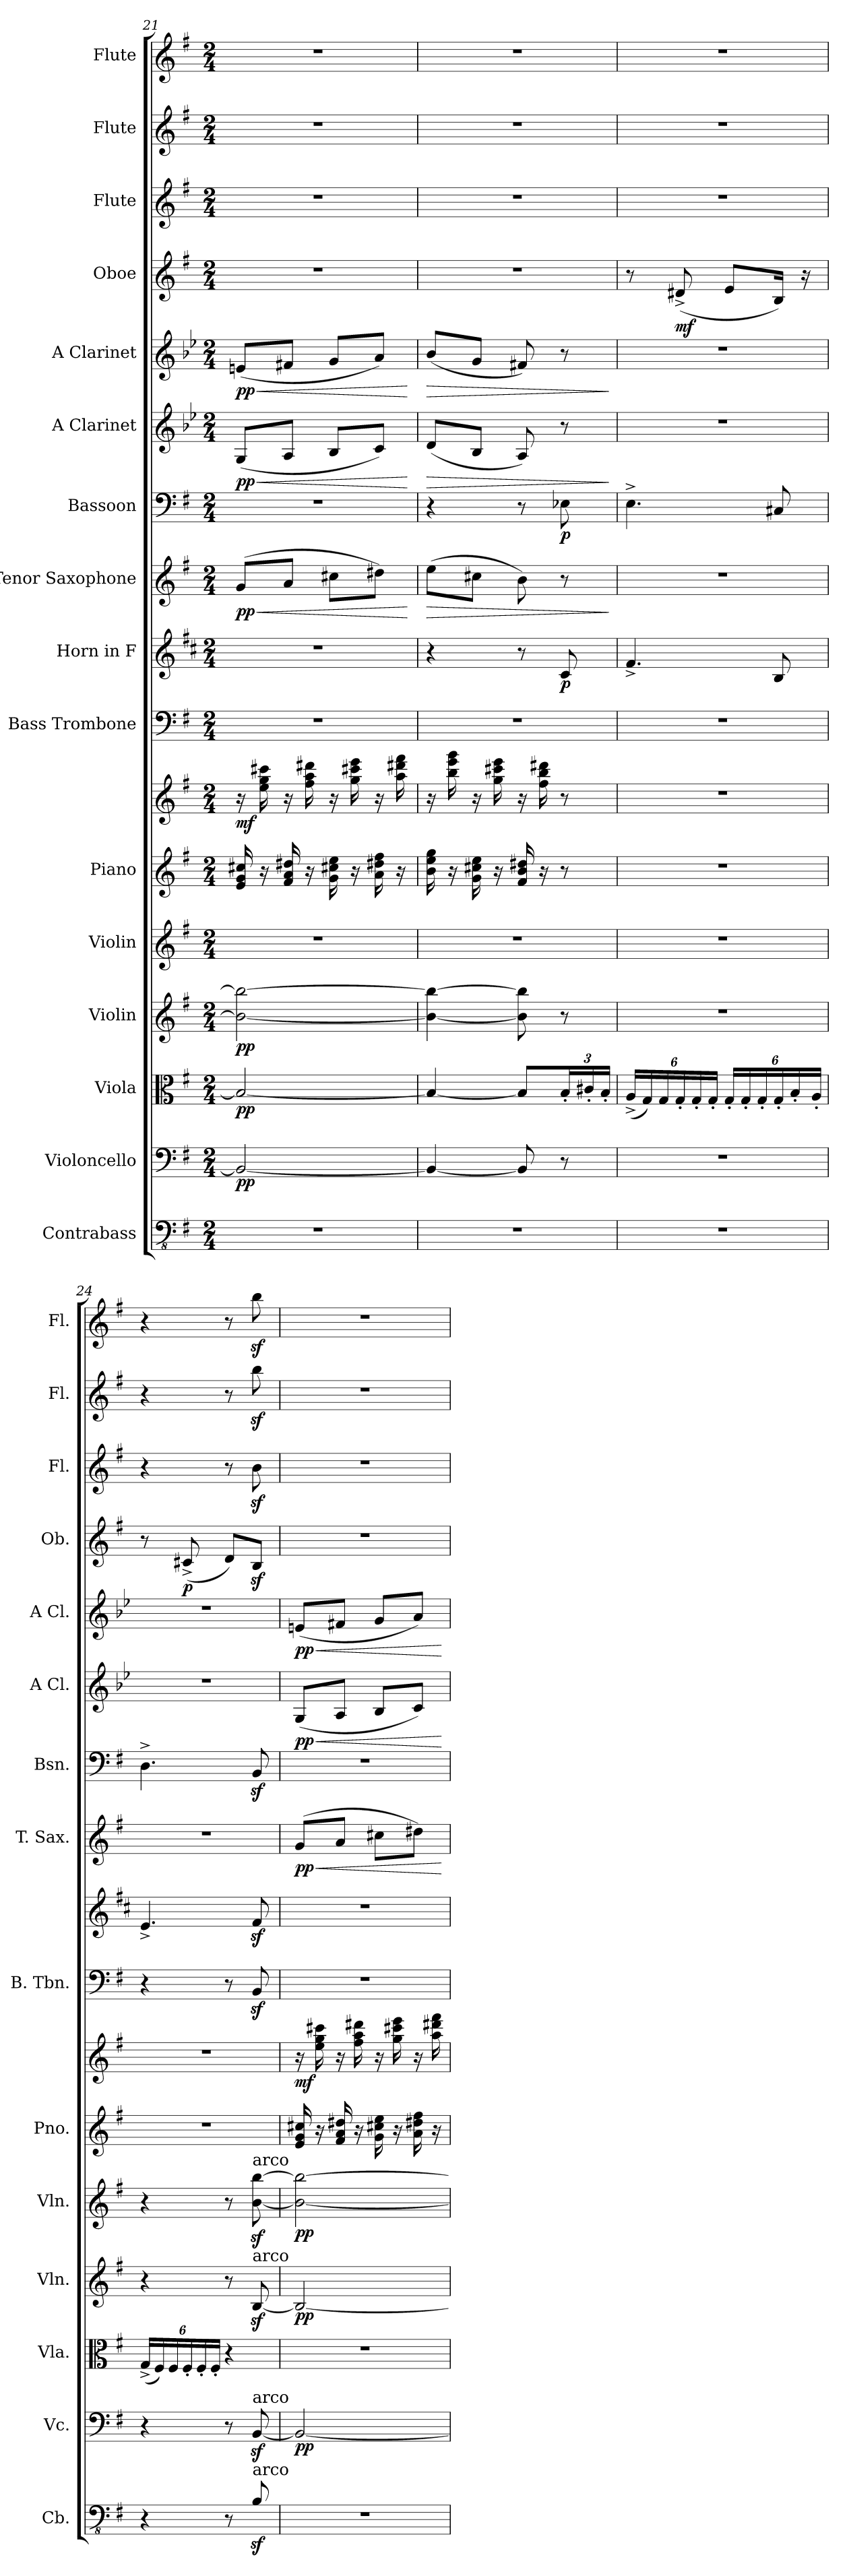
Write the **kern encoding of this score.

**kern	**kern	**dynam	**kern	**dynam	**kern	**dynam	**kern	**dynam	**kern	**kern	**dynam	**kern	**kern	**dynam	**kern	**dynam	**kern	**dynam	**kern	**dynam	**kern	**dynam	**kern	**dynam	**kern	**kern	**kern
*part16	*part15	*part15	*part14	*part14	*part13	*part13	*part12	*part12	*part11	*part11	*part11	*part10	*part9	*part9	*part8	*part8	*part7	*part7	*part6	*part6	*part5	*part5	*part4	*part4	*part3	*part2	*part1
*staff17	*staff16	*staff16	*staff15	*staff15	*staff14	*staff14	*staff13	*staff13	*staff12	*staff11	*staff11/12	*staff10	*staff9	*staff9	*staff8	*staff8	*staff7	*staff7	*staff6	*staff6	*staff5	*staff5	*staff4	*staff4	*staff3	*staff2	*staff1
*I"Contrabass	*I"Violoncello	*	*I"Viola	*	*I"Violin	*	*I"Violin	*	*I"Piano	*	*	*I"Bass Trombone	*I"Horn in F	*	*I"Tenor Saxophone	*	*I"Bassoon	*	*I"A Clarinet	*	*I"A Clarinet	*	*I"Oboe	*	*I"Flute	*I"Flute	*I"Flute
*I'Cb.	*I'Vc.	*	*I'Vla.	*	*I'Vln.	*	*I'Vln.	*	*I'Pno.	*	*	*I'B. Tbn.	*	*	*I'T. Sax.	*	*I'Bsn.	*	*I'A Cl.	*	*I'A Cl.	*	*I'Ob.	*	*I'Fl.	*I'Fl.	*I'Fl.
!!LO:PB:g=z
*clefFv4	*clefF4	*	*clefC3	*	*clefG2	*	*clefG2	*	*clefG2	*clefG2	*	*clefF4	*clefG2	*	*clefG2	*	*clefF4	*	*clefG2	*	*clefG2	*	*clefG2	*	*clefG2	*clefG2	*clefG2
*ITrd7c12	*	*	*	*	*	*	*	*	*	*	*	*	*ITrd4c7	*	*ITrd8c14	*	*	*	*ITrd2c3	*	*ITrd2c3	*	*	*	*	*	*
*k[f#]	*k[f#]	*	*k[f#]	*	*k[f#]	*	*k[f#]	*	*k[f#]	*k[f#]	*	*k[f#]	*k[f#]	*	*k[f#]	*	*k[f#]	*	*k[f#]	*	*k[f#]	*	*k[f#]	*	*k[f#]	*k[f#]	*k[f#]
*M2/4	*M2/4	*	*M2/4	*	*M2/4	*	*M2/4	*	*M2/4	*M2/4	*	*M2/4	*M2/4	*	*M2/4	*	*M2/4	*	*M2/4	*	*M2/4	*	*M2/4	*	*M2/4	*M2/4	*M2/4
=21	=21	=21	=21	=21	=21	=21	=21	=21	=21	=21	=21	=21	=21	=21	=21	=21	=21	=21	=21	=21	=21	=21	=21	=21	=21	=21	=21
!	!	!LO:DY:b	!	!LO:DY:b	!	!LO:DY:b	!	!	!	!	!LO:DY:b	!	!	!	!	!LO:HP:b	!	!	!	!LO:HP:b	!	!LO:HP:b	!	!	!	!	!
!	!	!	!	!	!	!	!	!	!	!	!	!	!	!	!	!LO:DY:n=1:b	!	!	!	!LO:DY:n=1:b	!	!LO:DY:n=1:b	!	!	!	!	!
2r	2BB/_	pp	2B/_	pp	2b\_ 2bb\_	pp	2r	.	16e/ 16g/ 16cc#X/	16r	mf	2r	2r	.	(8G/L	< pp	2r	.	(8E/L	< pp	(8c#X/L	< pp	2r	.	2r	2r	2r
.	.	.	.	.	.	.	.	.	16r	16ee\ 16gg\ 16ccc#X\	.	.	.	.	.	.	.	.	.	.	.	.	.	.	.	.	.
.	.	.	.	.	.	.	.	.	16f#/ 16a/ 16dd#X/	16r	.	.	.	.	8A/J	.	.	.	8F#/J	.	8d#X/J	.	.	.	.	.	.
.	.	.	.	.	.	.	.	.	16r	16ff#\ 16aa\ 16ddd#X\	.	.	.	.	.	.	.	.	.	.	.	.	.	.	.	.	.
.	.	.	.	.	.	.	.	.	16g\ 16cc#X\ 16ee\	16r	.	.	.	.	8c#X\L	.	.	.	8G/L	.	8e/L	.	.	.	.	.	.
.	.	.	.	.	.	.	.	.	16r	16gg\ 16ccc#X\ 16eee\	.	.	.	.	.	.	.	.	.	.	.	.	.	.	.	.	.
.	.	.	.	.	.	.	.	.	16a\ 16dd#X\ 16ff#\	16r	.	.	.	.	8d#X\J)	.	.	.	8A/J)	.	8f#/J)	.	.	.	.	.	.
.	.	.	.	.	.	.	.	.	16r	16aa\ 16ddd#X\ 16fff#\	.	.	.	.	.	.	.	.	.	.	.	.	.	.	.	.	.
.	.	.	.	.	.	.	.	.	.	.	.	.	.	.	.	[	.	.	.	[	.	[	.	.	.	.	.
=22	=22	=22	=22	=22	=22	=22	=22	=22	=22	=22	=22	=22	=22	=22	=22	=22	=22	=22	=22	=22	=22	=22	=22	=22	=22	=22	=22
!	!	!	!	!	!	!	!	!	!	!	!	!	!	!	!	!LO:HP:b	!	!	!	!LO:HP:b	!	!LO:HP:b	!	!	!	!	!
2r	4BB/_	.	4B/_	.	4b\_ 4bb\_	.	2r	.	16b\ 16ee\ 16gg\	16r	.	2r	4r	.	(8e\L	>	4r	.	(8B/L	>	(8g/L	>	2r	.	2r	2r	2r
.	.	.	.	.	.	.	.	.	16r	16bb\ 16eee\ 16ggg\	.	.	.	.	.	.	.	.	.	.	.	.	.	.	.	.	.
.	.	.	.	.	.	.	.	.	16g\ 16cc#X\ 16ee\	16r	.	.	.	.	8c#X\J	.	.	.	8G/J	.	8e/J	.	.	.	.	.	.
.	.	.	.	.	.	.	.	.	16r	16gg\ 16ccc#X\ 16eee\	.	.	.	.	.	.	.	.	.	.	.	.	.	.	.	.	.
.	8BB/]	.	8B/L]	.	8b\] 8bb\]	.	.	.	16f#/ 16b/ 16dd#X/	16r	.	.	8r	.	8B\)	.	8r	.	8F#/)	.	8d#X/)	.	.	.	.	.	.
.	.	.	.	.	.	.	.	.	16r	16ff#\ 16bb\ 16ddd#X\	.	.	.	.	.	.	.	.	.	.	.	.	.	.	.	.	.
*	*	*	*Xbrackettup	*	*	*	*	*	*	*	*	*	*	*	*	*	*	*	*	*	*	*	*	*	*	*	*
!	!	!	!	!	!	!	!	!	!	!	!	!	!	!LO:DY:b	!	!	!	!LO:DY:b	!	!	!	!	!	!	!	!	!
.	8r	.	24B'/L	.	8r	.	.	.	8r	8r	.	.	8F#/	p	8r	.	8E-X\	p	8r	.	8r	.	.	.	.	.	.
.	.	.	24c#X'/	.	.	.	.	.	.	.	.	.	.	.	.	.	.	.	.	.	.	.	.	.	.	.	.
.	.	.	24B'/JJ	.	.	.	.	.	.	.	.	.	.	.	.	.	.	.	.	.	.	.	.	.	.	.	.
.	.	.	.	.	.	.	.	.	.	.	.	.	.	.	.	]	.	.	.	]	.	]	.	.	.	.	.
=23	=23	=23	=23	=23	=23	=23	=23	=23	=23	=23	=23	=23	=23	=23	=23	=23	=23	=23	=23	=23	=23	=23	=23	=23	=23	=23	=23
2r	2r	.	(24A^/LL	.	2r	.	2r	.	2r	2r	.	2r	4.B^/	.	2r	.	4.E^\	.	2r	.	2r	.	8r	.	2r	2r	2r
.	.	.	24G/)	.	.	.	.	.	.	.	.	.	.	.	.	.	.	.	.	.	.	.	.	.	.	.	.
.	.	.	24G/	.	.	.	.	.	.	.	.	.	.	.	.	.	.	.	.	.	.	.	.	.	.	.	.
!	!	!	!	!	!	!	!	!	!	!	!	!	!	!	!	!	!	!	!	!	!	!	!	!LO:DY:b	!	!	!
.	.	.	24G'/	.	.	.	.	.	.	.	.	.	.	.	.	.	.	.	.	.	.	.	(8d#X^/	mf	.	.	.
.	.	.	24G'/	.	.	.	.	.	.	.	.	.	.	.	.	.	.	.	.	.	.	.	.	.	.	.	.
.	.	.	24G'/JJ	.	.	.	.	.	.	.	.	.	.	.	.	.	.	.	.	.	.	.	.	.	.	.	.
.	.	.	24G'/LL	.	.	.	.	.	.	.	.	.	.	.	.	.	.	.	.	.	.	.	8e/L	.	.	.	.
.	.	.	24G'/	.	.	.	.	.	.	.	.	.	.	.	.	.	.	.	.	.	.	.	.	.	.	.	.
.	.	.	24G'/	.	.	.	.	.	.	.	.	.	.	.	.	.	.	.	.	.	.	.	.	.	.	.	.
.	.	.	24G'/	.	.	.	.	.	.	.	.	.	8E/	.	.	.	8C#X/	.	.	.	.	.	16B/Jk)	.	.	.	.
.	.	.	24B'/	.	.	.	.	.	.	.	.	.	.	.	.	.	.	.	.	.	.	.	.	.	.	.	.
.	.	.	.	.	.	.	.	.	.	.	.	.	.	.	.	.	.	.	.	.	.	.	16r	.	.	.	.
.	.	.	24A'/JJ	.	.	.	.	.	.	.	.	.	.	.	.	.	.	.	.	.	.	.	.	.	.	.	.
=24	=24	=24	=24	=24	=24	=24	=24	=24	=24	=24	=24	=24	=24	=24	=24	=24	=24	=24	=24	=24	=24	=24	=24	=24	=24	=24	=24
4r	4r	.	(24G^/LL	.	4r	.	4r	.	2r	2r	.	4r	4.A^/	.	2r	.	4.D^\	.	2r	.	2r	.	8r	.	4r	4r	4r
.	.	.	24F#/)	.	.	.	.	.	.	.	.	.	.	.	.	.	.	.	.	.	.	.	.	.	.	.	.
.	.	.	24F#/	.	.	.	.	.	.	.	.	.	.	.	.	.	.	.	.	.	.	.	.	.	.	.	.
!	!	!	!	!	!	!	!	!	!	!	!	!	!	!	!	!	!	!	!	!	!	!	!	!LO:DY:b	!	!	!
.	.	.	24F#'/	.	.	.	.	.	.	.	.	.	.	.	.	.	.	.	.	.	.	.	(8c#X^/	p	.	.	.
.	.	.	24F#'/	.	.	.	.	.	.	.	.	.	.	.	.	.	.	.	.	.	.	.	.	.	.	.	.
.	.	.	24F#'/JJ	.	.	.	.	.	.	.	.	.	.	.	.	.	.	.	.	.	.	.	.	.	.	.	.
8r	8r	.	4r	.	8r	.	8r	.	.	.	.	8r	.	.	.	.	.	.	.	.	.	.	8d/L)	.	8r	8r	8r
!	!	!	!	!	!	!	!LO:TX:a:t=arco	!	!	!	!	!	!	!	!	!	!	!	!	!	!	!	!	!	!	!	!
!	!	!	!	!	!LO:TX:a:t=arco	!	!	!	!	!	!	!	!	!	!	!	!	!	!	!	!	!	!	!	!	!	!
!	!LO:TX:a:t=arco	!	!	!	!	!	!	!	!	!	!	!	!	!	!	!	!	!	!	!	!	!	!	!	!	!	!
!LO:TX:a:t=arco	!	!	!	!	!	!	!	!	!	!	!	!	!	!	!	!	!	!	!	!	!	!	!	!	!	!	!
8BBBz</	[8BBz</	.	.	.	[8Bz</	.	[8b\z< [8bb\z<	.	.	.	.	8BBz</	8Bz</	.	.	.	8BBz</	.	.	.	.	.	8Bz</J	.	8bz<\	8bbz<\	8bbz<\
!!LO:PB:g=z
=25	=25	=25	=25	=25	=25	=25	=25	=25	=25	=25	=25	=25	=25	=25	=25	=25	=25	=25	=25	=25	=25	=25	=25	=25	=25	=25	=25
!	!	!LO:DY:b	!	!	!	!LO:DY:b	!	!LO:DY:b	!	!	!LO:DY:b	!	!	!	!	!LO:HP:b	!	!	!	!LO:HP:b	!	!LO:HP:b	!	!	!	!	!
!	!	!	!	!	!	!	!	!	!	!	!	!	!	!	!	!LO:DY:n=1:b	!	!	!	!LO:DY:n=1:b	!	!LO:DY:n=1:b	!	!	!	!	!
2r	2BB/_	pp	2r	.	2B/_	pp	2b\_ 2bb\_	pp	16e/ 16g/ 16cc#X/	16r	mf	2r	2r	.	(8G/L	< pp	2r	.	(8E/L	< pp	(8c#X/L	< pp	2r	.	2r	2r	2r
.	.	.	.	.	.	.	.	.	16r	16ee\ 16gg\ 16ccc#X\	.	.	.	.	.	.	.	.	.	.	.	.	.	.	.	.	.
.	.	.	.	.	.	.	.	.	16f#/ 16a/ 16dd#X/	16r	.	.	.	.	8A/J	.	.	.	8F#/J	.	8d#X/J	.	.	.	.	.	.
.	.	.	.	.	.	.	.	.	16r	16ff#\ 16aa\ 16ddd#X\	.	.	.	.	.	.	.	.	.	.	.	.	.	.	.	.	.
.	.	.	.	.	.	.	.	.	16g\ 16cc#X\ 16ee\	16r	.	.	.	.	8c#X\L	.	.	.	8G/L	.	8e/L	.	.	.	.	.	.
.	.	.	.	.	.	.	.	.	16r	16gg\ 16ccc#X\ 16eee\	.	.	.	.	.	.	.	.	.	.	.	.	.	.	.	.	.
.	.	.	.	.	.	.	.	.	16a\ 16dd#X\ 16ff#\	16r	.	.	.	.	8d#X\J)	.	.	.	8A/J)	.	8f#/J)	.	.	.	.	.	.
.	.	.	.	.	.	.	.	.	16r	16aa\ 16ddd#X\ 16fff#\	.	.	.	.	.	.	.	.	.	.	.	.	.	.	.	.	.
.	.	.	.	.	.	.	.	.	.	.	.	.	.	.	.	[	.	.	.	[	.	[	.	.	.	.	.
=	=	=	=	=	=	=	=	=	=	=	=	=	=	=	=	=	=	=	=	=	=	=	=	=	=	=	=
*-	*-	*-	*-	*-	*-	*-	*-	*-	*-	*-	*-	*-	*-	*-	*-	*-	*-	*-	*-	*-	*-	*-	*-	*-	*-	*-	*-
